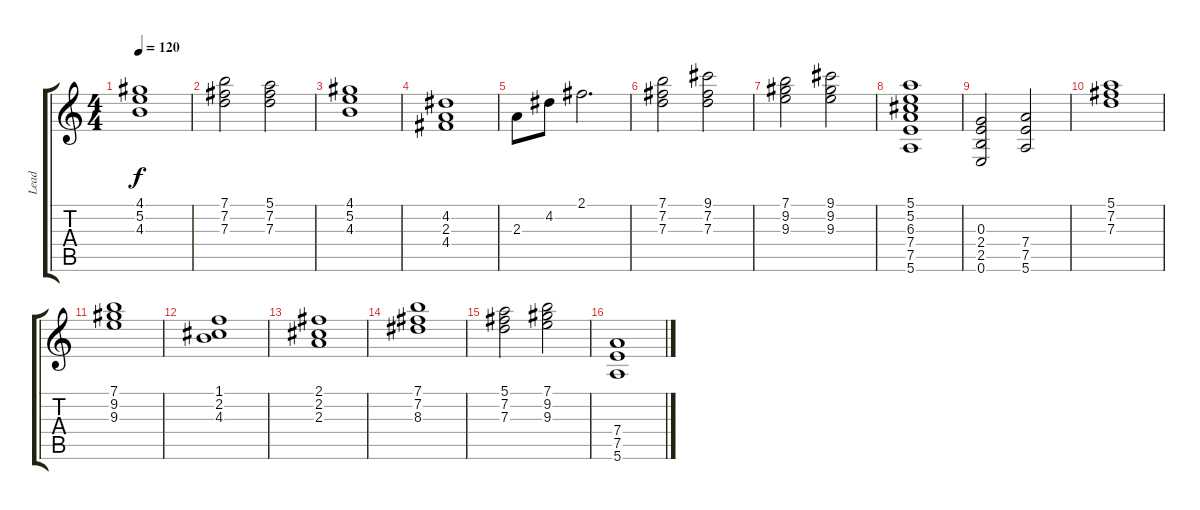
\track ("Lead" "Lead") {instrument overdrivenguitar}
\staff {score tabs}
\tuning (E4 B3 G3 D3 A2 E2) {hide}
\ts (4 4)
\tempo 120
\clef g2
\ks c
(4.1 5.2 4.3).1{dy f} |
(7.1 7.2 7.3).2 (5.1 7.2 7.3).2 |
(4.1 5.2 4.3).1 |
(4.2 2.3 4.4).1 |
2.3.8 4.2.8 2.1.2{d} |
(7.1 7.2 7.3).2 (9.1 7.2 7.3).2 |
(7.1 9.2 9.3).2 (9.1 9.2 9.3).2 |
(5.1 5.2 6.3 7.4 7.5 5.6).1 |
(0.3 2.4 2.5 0.6).2 (7.4 7.5 5.6).2 |
(5.1 7.2 7.3).1 |
(7.1 9.2 9.3).1 |
(1.1 2.2 4.3).1 |
(2.1 2.2 2.3).1 |
(7.1 7.2 8.3).1 |
(5.1 7.2 7.3).2 (7.1 9.2 9.3).2 |
(7.4 7.5 5.6).1
